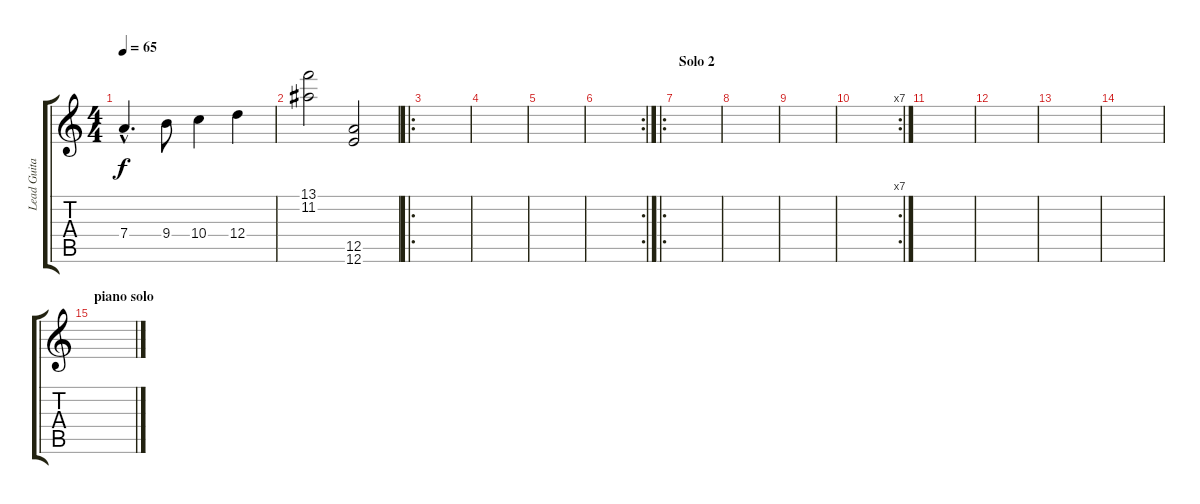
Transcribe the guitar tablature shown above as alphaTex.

\track ("Lead Guitar" "Lead Guita") {instrument distortionguitar}
\staff {score tabs}
\tuning (E4 B3 G3 D3 A2 E2) {hide}
\ts (4 4)
\tempo 65
\clef g2
\ks c
7.4{hac}.4{d dy f} 9.4.8 10.4.4 12.4.4 |
(13.1 11.2).2 (12.5 12.6).2 |
\ro
|
|
|
\rc 2
|
\ro
\section ("" "Solo 2")
|
|
|
\rc 7
|
|
|
|
|
\section ("" "piano solo")
